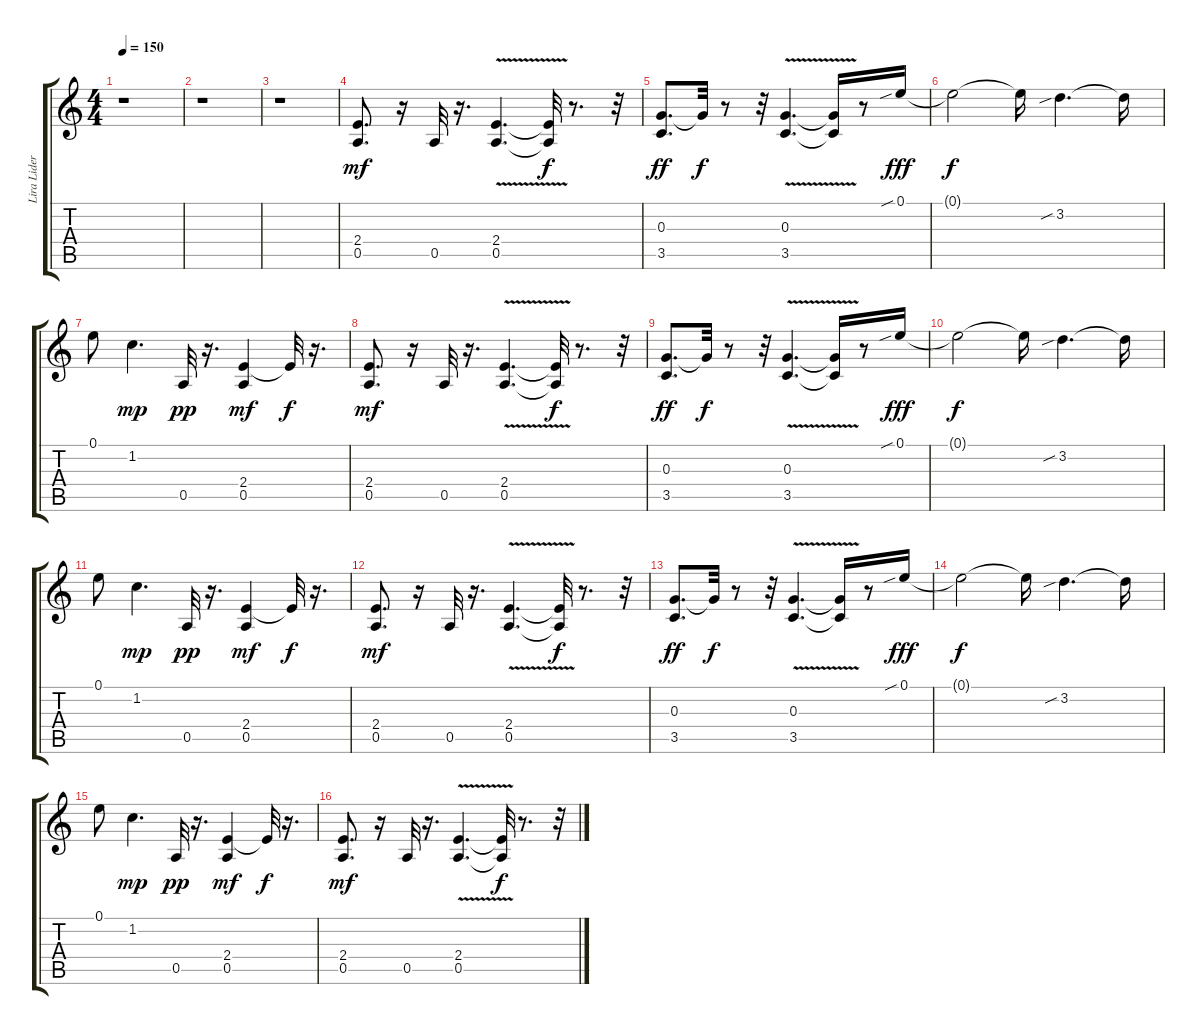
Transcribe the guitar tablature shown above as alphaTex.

\track ("Lira Lider" "Lira Lider") {instrument overdrivenguitar}
\staff {score tabs}
\tuning (E4 B3 G3 D3 A2 E2) {hide}
\ts (4 4)
\tempo 150
\clef g2
\ks c
r.1{dy fff} |
r.1 |
r.1 |
(2.4 0.5).8{d dy mf} r.16 0.5.32 r.16{d} (2.4{v} 0.5).4{d} (2.4{t} 0.5{t}).32{dy f} r.8{d} r.32 |
(0.3 3.5).8{d dy ff} 0.3{t}.32{dy f} r.8 r.32 (0.3 3.5{v}).4{d} (0.3{t} 3.5{t}).16 r.8 0.1{sib}.16{dy fff} |
0.1{t}.2{dy f} 0.1{t}.16 3.2{sib}.4{d} 3.2{t}.16 |
0.1.8 1.2.4{d dy mp} 0.5.32{dy pp} r.16{d} (2.4 0.5).4{dy mf} 2.4{t}.32{dy f} r.16{d} |
(2.4 0.5).8{d dy mf} r.16 0.5.32 r.16{d} (2.4{v} 0.5).4{d} (2.4{t} 0.5{t}).32{dy f} r.8{d} r.32 |
(0.3 3.5).8{d dy ff} 0.3{t}.32{dy f} r.8 r.32 (0.3{v} 3.5).4{d} (0.3{t} 3.5{t}).16 r.8 0.1{sib}.16{dy fff} |
0.1{t}.2{dy f} 0.1{t}.16 3.2{sib}.4{d} 3.2{t}.16 |
0.1.8 1.2.4{d dy mp} 0.5.32{dy pp} r.16{d} (2.4 0.5).4{dy mf} 2.4{t}.32{dy f} r.16{d} |
(2.4 0.5).8{d dy mf} r.16 0.5.32 r.16{d} (2.4{v} 0.5).4{d} (2.4{t} 0.5{t}).32{dy f} r.8{d} r.32 |
(0.3 3.5).8{d dy ff} 0.3{t}.32{dy f} r.8 r.32 (0.3{v} 3.5).4{d} (0.3{t} 3.5{t}).16 r.8 0.1{sib}.16{dy fff} |
0.1{t}.2{dy f} 0.1{t}.16 3.2{sib}.4{d} 3.2{t}.16 |
0.1.8 1.2.4{d dy mp} 0.5.32{dy pp} r.16{d} (2.4 0.5).4{dy mf} 2.4{t}.32{dy f} r.16{d} |
(2.4 0.5).8{d dy mf} r.16 0.5.32 r.16{d} (2.4{v} 0.5).4{d} (2.4{t} 0.5{t}).32{dy f} r.8{d} r.32
